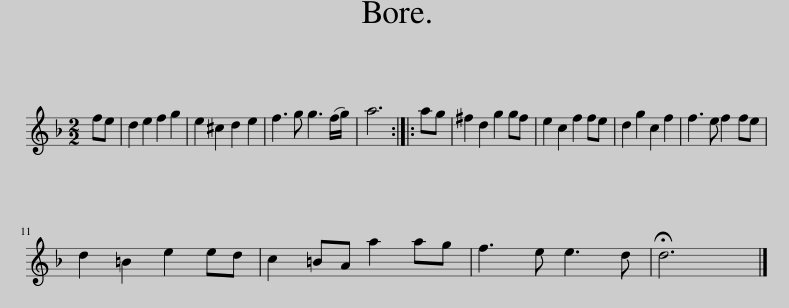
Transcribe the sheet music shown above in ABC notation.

X:1
L:1/8
M:2/2
I:linebreak $
K:Dmin
V:1 treble
V:1
 fe | d2 e2 f2 g2 | e2 ^c2 d2 e2 | f3 g g3 (f/g/) | a6 :: %5
 ag | ^f2 d2 g2 gf | e2 c2 f2 fe | d2 g2 c2 f2 | f3 e f2 fe |$ %10
 d2 =B2 e2 ed | c2 =BA a2 ag | f3 e e3 d | !fermata!d6 |] %14
